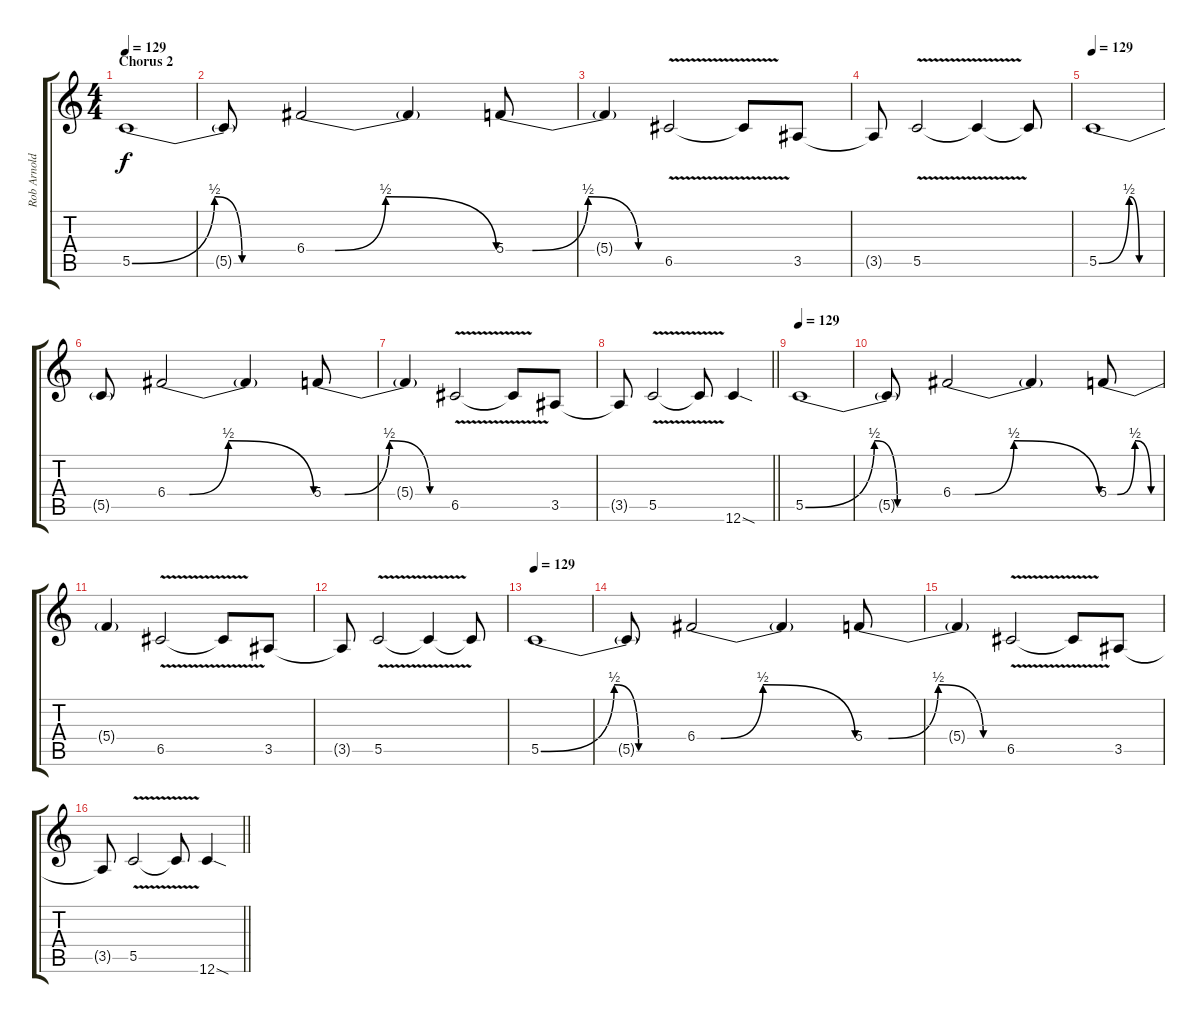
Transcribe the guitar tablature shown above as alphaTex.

\track ("Rob Arnold" "Rob Arnold") {instrument distortionguitar}
\staff {score tabs}
\tuning (D4 A3 F3 C3 G2 C2) {hide}
\ts (4 4)
\section ("" "Chorus 2")
\tempo 129
\clef g2
\ks c
5.5{be (custom 0 0 30 2 40 0 60 0)}.1{dy f} |
5.5{t}.8 6.4{be (custom 0 0 9 0 25 2 60 0)}.2 6.4{t}.4 5.4{be (custom 0 0 10 0 31 2 50 0 60 0)}.8 |
5.4{t}.4 6.5{v}.2 6.5{t}.8 3.5.8 |
3.5{t}.8 5.5{v}.2 5.5{t}.4 5.5{t}.8 |
\tempo 129
5.5{be (custom 0 0 30 2 40 0 60 0)}.1 |
5.5{t}.8 6.4{be (custom 0 0 9 0 25 2 60 0)}.2 6.4{t}.4 5.4{be (custom 0 0 10 0 31 2 50 0 60 0)}.8 |
5.4{t}.4 6.5{v}.2 6.5{t}.8 3.5.8 |
\barLineRight lightlight
3.5{t}.8 5.5{v}.2 5.5{t}.8 12.6{sod}.4 |
\tempo 129
5.5{be (custom 0 0 30 2 40 0 60 0)}.1 |
5.5{t}.8 6.4{be (custom 0 0 9 0 25 2 60 0)}.2 6.4{t}.4 5.4{be (custom 0 0 10 0 31 2 50 0 60 0)}.8 |
5.4{t}.4 6.5{v}.2 6.5{t}.8 3.5.8 |
3.5{t}.8 5.5{v}.2 5.5{t}.4 5.5{t}.8 |
\tempo 129
5.5{be (custom 0 0 30 2 40 0 60 0)}.1 |
5.5{t}.8 6.4{be (custom 0 0 9 0 25 2 60 0)}.2 6.4{t}.4 5.4{be (custom 0 0 10 0 31 2 50 0 60 0)}.8 |
5.4{t}.4 6.5{v}.2 6.5{t}.8 3.5.8 |
\barLineRight lightlight
3.5{t}.8 5.5{v}.2 5.5{t}.8 12.6{sod}.4
